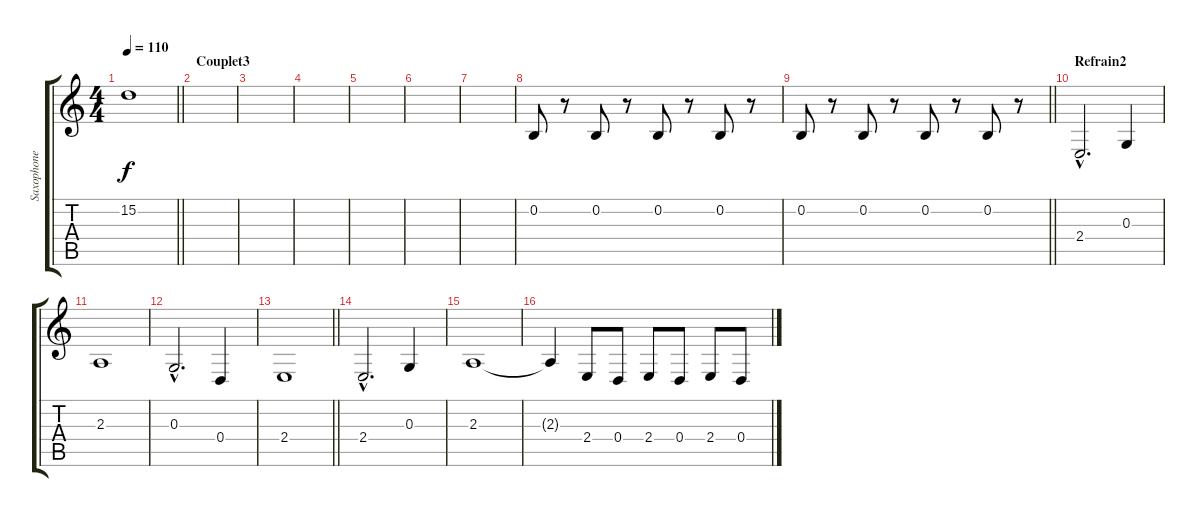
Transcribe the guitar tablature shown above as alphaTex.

\track ("Saxophone" "Saxophone") {instrument tenorsax}
\staff {score tabs}
\tuning (E4 B3 G3 D3 A2 E2) {hide}
\ts (4 4)
\tempo 110
\clef g2
\barLineRight lightlight
\ks c
15.2.1{dy f} |
\section ("" "Couplet3")
|
|
|
|
|
|
0.2.8 r.8 0.2.8 r.8 0.2.8 r.8 0.2.8 r.8 |
\barLineRight lightlight
0.2.8 r.8 0.2.8 r.8 0.2.8 r.8 0.2.8 r.8 |
\section ("" "Refrain2")
2.4{hac}.2{d} 0.3.4 |
2.3.1 |
0.3{hac}.2{d} 0.4.4 |
\barLineRight lightlight
2.4.1 |
2.4{hac}.2{d} 0.3.4 |
2.3.1 |
2.3{t}.4 2.4.8 0.4.8 2.4.8 0.4.8 2.4.8 0.4.8
